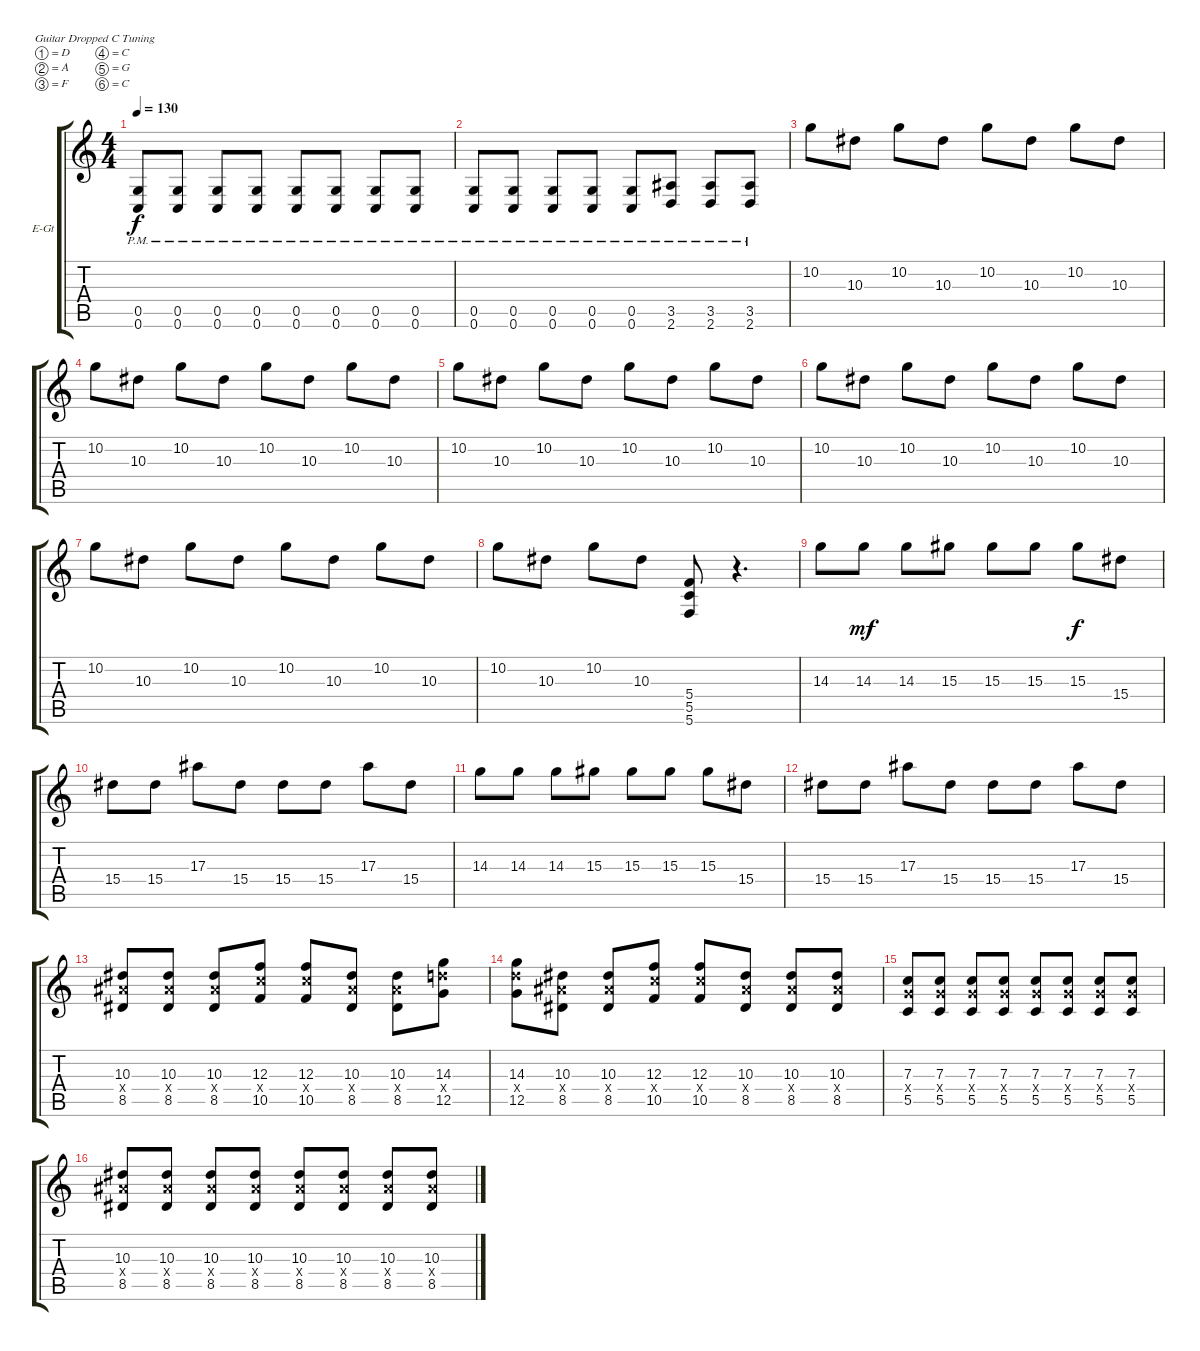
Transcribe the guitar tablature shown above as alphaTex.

\bracketExtendMode groupsimilarinstruments
\firstSystemTrackNameOrientation horizontal
\otherSystemsTrackNameOrientation horizontal
\track ("Rythmn Guitar" "E-Gt") {instrument distortionguitar}
\staff {score tabs}
\tuning (D4 A3 F3 C3 G2 C2)
\ts (4 4)
\tempo 130
\clef g2
\ks c
(0.5{pm} 0.6{pm}).8{dy f} (0.5{pm} 0.6{pm}).8 (0.5{pm} 0.6{pm}).8 (0.5{pm} 0.6{pm}).8 (0.5{pm} 0.6{pm}).8 (0.5{pm} 0.6{pm}).8 (0.5{pm} 0.6{pm}).8 (0.5{pm} 0.6{pm}).8 |
(0.5{pm} 0.6{pm}).8 (0.5{pm} 0.6{pm}).8 (0.5{pm} 0.6{pm}).8 (0.5{pm} 0.6{pm}).8 (0.5{pm} 0.6{pm}).8 (3.5{pm} 2.6{pm}).8 (3.5{pm} 2.6{pm}).8 (3.5{pm} 2.6{pm}).8 |
10.2.8 10.3.8 10.2.8 10.3.8 10.2.8 10.3.8 10.2.8 10.3.8 |
10.2.8 10.3.8 10.2.8 10.3.8 10.2.8 10.3.8 10.2.8 10.3.8 |
10.2.8 10.3.8 10.2.8 10.3.8 10.2.8 10.3.8 10.2.8 10.3.8 |
10.2.8 10.3.8 10.2.8 10.3.8 10.2.8 10.3.8 10.2.8 10.3.8 |
10.2.8 10.3.8 10.2.8 10.3.8 10.2.8 10.3.8 10.2.8 10.3.8 |
10.2.8 10.3.8 10.2.8 10.3.8 (5.4 5.5 5.6).8 r.4{d} |
14.3.8 14.3.8{dy mf} 14.3.8 15.3.8 15.3.8 15.3.8 15.3.8{dy f} 15.4.8 |
15.4.8 15.4.8 17.3.8 15.4.8 15.4.8 15.4.8 17.3.8 15.4.8 |
14.3.8 14.3.8 14.3.8 15.3.8 15.3.8 15.3.8 15.3.8 15.4.8 |
15.4.8 15.4.8 17.3.8 15.4.8 15.4.8 15.4.8 17.3.8 15.4.8 |
(10.3 10.4{x} 8.5).8 (10.3 10.4{x} 8.5).8 (10.3 10.4{x} 8.5).8 (12.3 12.4{x} 10.5).8 (12.3 12.4{x} 10.5).8 (10.3 10.4{x} 8.5).8 (10.3 10.4{x} 8.5).8 (14.3 14.4{x} 12.5).8 |
(14.3 14.4{x} 12.5).8 (10.3 10.4{x} 8.5).8 (10.3 10.4{x} 8.5).8 (12.3 12.4{x} 10.5).8 (12.3 12.4{x} 10.5).8 (10.3 10.4{x} 8.5).8 (10.3 10.4{x} 8.5).8 (10.3 10.4{x} 8.5).8 |
(7.3 7.4{x} 5.5).8 (7.3 7.4{x} 5.5).8 (7.3 7.4{x} 5.5).8 (7.3 7.4{x} 5.5).8 (7.3 7.4{x} 5.5).8 (7.3 7.4{x} 5.5).8 (7.3 7.4{x} 5.5).8 (7.3 7.4{x} 5.5).8 |
(10.3 10.4{x} 8.5).8 (10.3 10.4{x} 8.5).8 (10.3 10.4{x} 8.5).8 (10.3 10.4{x} 8.5).8 (10.3 10.4{x} 8.5).8 (10.3 10.4{x} 8.5).8 (10.3 10.4{x} 8.5).8 (10.3 10.4{x} 8.5).8
